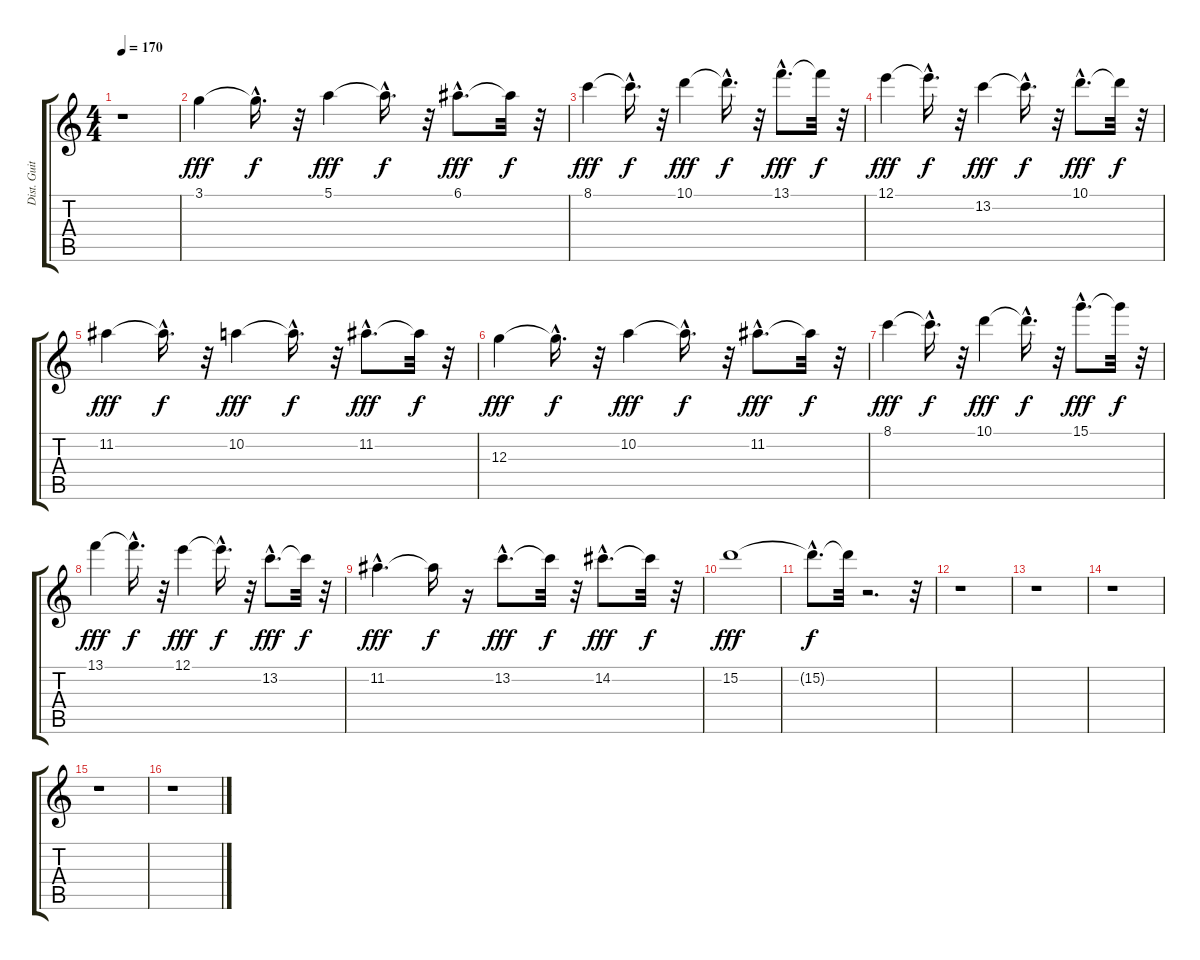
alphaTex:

\track ("Dist. Guitar" "Dist. Guit") {instrument distortionguitar}
\staff {score tabs}
\tuning (E4 B3 G3 D3 A2 E2) {hide}
\ts (4 4)
\tempo 170
\clef g2
\ks c
r.1{dy fff instrument distortionguitar} |
3.1.4 3.1{hac t}.16{d dy f} r.32 5.1.4{dy fff} 5.1{hac t}.16{d dy f} r.32 6.1{hac}.8{d dy fff} 6.1{t}.32{dy f} r.32 |
8.1.4{dy fff} 8.1{hac t}.16{d dy f} r.32 10.1.4{dy fff} 10.1{hac t}.16{d dy f} r.32 13.1{hac}.8{d dy fff} 13.1{t}.32{dy f} r.32 |
12.1.4{dy fff} 12.1{hac t}.16{d dy f} r.32 13.2.4{dy fff} 13.2{hac t}.16{d dy f} r.32 10.1{hac}.8{d dy fff} 10.1{t}.32{dy f} r.32 |
11.2.4{dy fff} 11.2{hac t}.16{d dy f} r.32 10.2.4{dy fff} 10.2{hac t}.16{d dy f} r.32 11.2{hac}.8{d dy fff} 11.2{t}.32{dy f} r.32 |
12.3.4{dy fff} 12.3{hac t}.16{d dy f} r.32 10.2.4{dy fff} 10.2{hac t}.16{d dy f} r.32 11.2{hac}.8{d dy fff} 11.2{t}.32{dy f} r.32 |
8.1.4{dy fff} 8.1{hac t}.16{d dy f} r.32 10.1.4{dy fff} 10.1{hac t}.16{d dy f} r.32 15.1{hac}.8{d dy fff} 15.1{t}.32{dy f} r.32 |
13.1.4{dy fff} 13.1{hac t}.16{d dy f} r.32 12.1.4{dy fff} 12.1{hac t}.16{d dy f} r.32 13.2{hac}.8{d dy fff} 13.2{t}.32{dy f} r.32 |
11.2{hac}.4{d dy fff} 11.2{t}.16{dy f} r.16 13.2{hac}.8{d dy fff} 13.2{t}.32{dy f} r.32 14.2{hac}.8{d dy fff} 14.2{t}.32{dy f} r.32 |
15.2.1{dy fff} |
15.2{hac t}.8{d dy f} 15.2{t}.32 r.2{d} r.32 |
r.1 |
r.1 |
r.1 |
r.1 |
r.1
